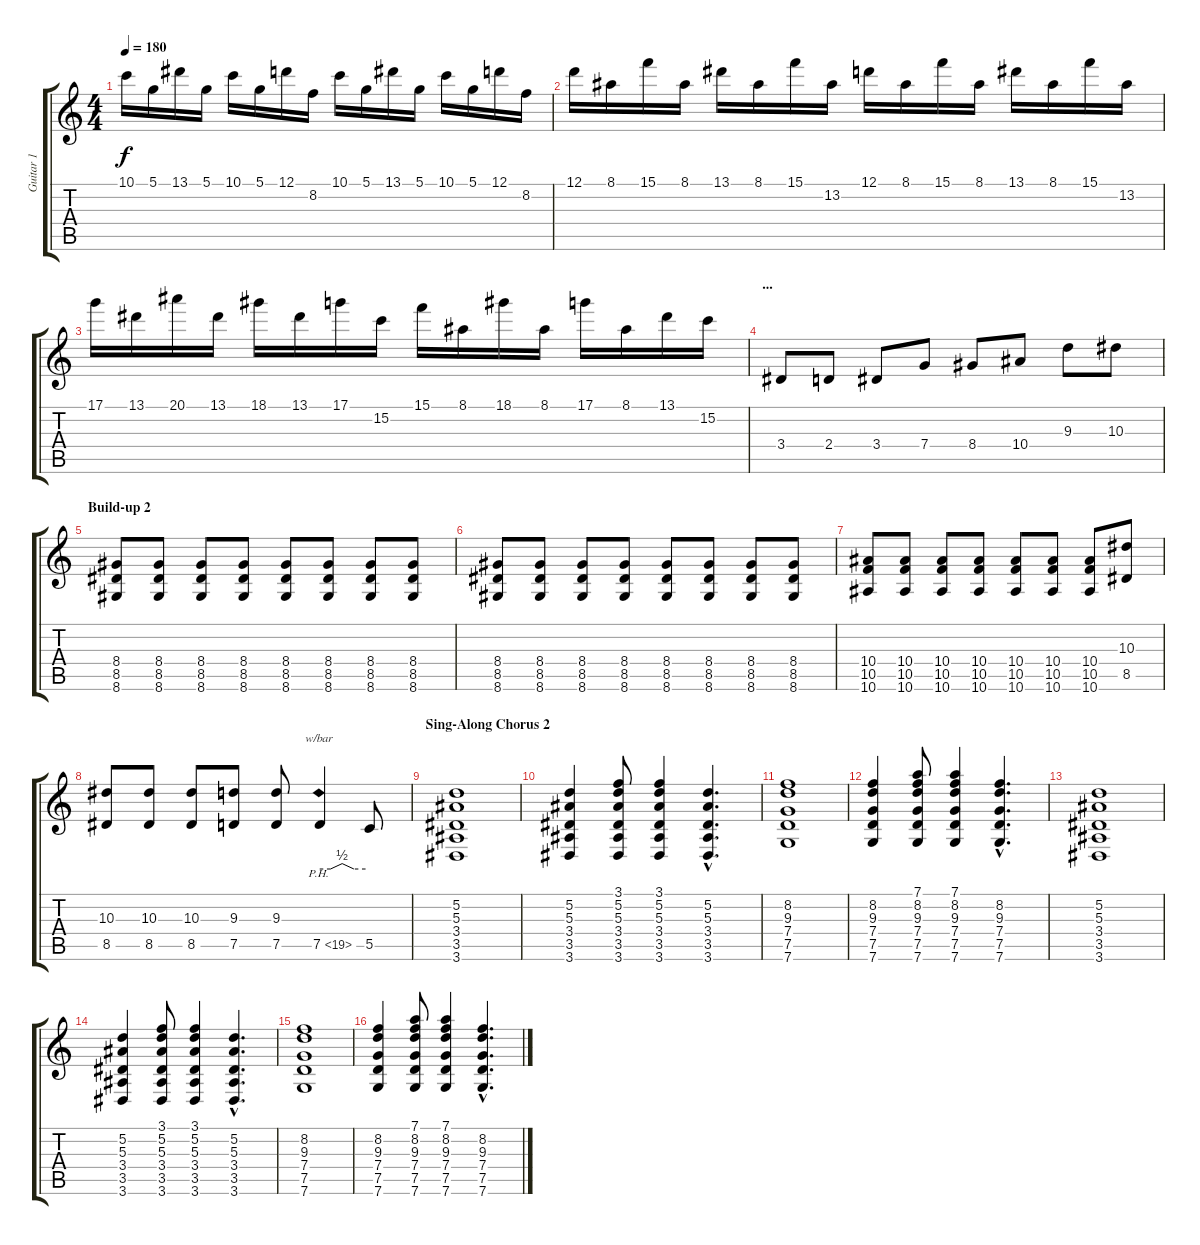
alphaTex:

\track ("Guitar 1" "Guitar 1") {instrument distortionguitar}
\staff {score tabs}
\tuning (D4 A3 F3 C3 G2 C2) {hide}
\ts (4 4)
\tempo 180
\clef g2
\ks c
10.1.16{dy f} 5.1.16 13.1.16 5.1.16 10.1.16 5.1.16 12.1.16 8.2.16 10.1.16 5.1.16 13.1.16 5.1.16 10.1.16 5.1.16 12.1.16 8.2.16 |
12.1.16 8.1.16 15.1.16 8.1.16 13.1.16 8.1.16 15.1.16 13.2.16 12.1.16 8.1.16 15.1.16 8.1.16 13.1.16 8.1.16 15.1.16 13.2.16 |
17.1.16 13.1.16 20.1.16 13.1.16 18.1.16 13.1.16 17.1.16 15.2.16 15.1.16 8.1.16 18.1.16 8.1.16 17.1.16 8.1.16 13.1.16 15.2.16 |
\section ("" "...")
3.4.8 2.4.8 3.4.8 7.4.8 8.4.8 10.4.8 9.3.8 10.3.8 |
\section ("" "Build-up 2")
(8.4 8.5 8.6).8 (8.4 8.5 8.6).8 (8.4 8.5 8.6).8 (8.4 8.5 8.6).8 (8.4 8.5 8.6).8 (8.4 8.5 8.6).8 (8.4 8.5 8.6).8 (8.4 8.5 8.6).8 |
(8.4 8.5 8.6).8 (8.4 8.5 8.6).8 (8.4 8.5 8.6).8 (8.4 8.5 8.6).8 (8.4 8.5 8.6).8 (8.4 8.5 8.6).8 (8.4 8.5 8.6).8 (8.4 8.5 8.6).8 |
(10.4 10.5 10.6).8 (10.4 10.5 10.6).8 (10.4 10.5 10.6).8 (10.4 10.5 10.6).8 (10.4 10.5 10.6).8 (10.4 10.5 10.6).8 (10.4 10.5 10.6).8 (10.3 8.5).8 |
(10.3 8.5).8 (10.3 8.5).8 (10.3 8.5).8 (9.3 7.5).8 (9.3 7.5).8 7.5{ph 12}.4{tbe (custom default 0 0 15 0 30 2 45 0 60 0) instrument guitarharmonics} 5.5.8{instrument distortionguitar} |
\section ("" "Sing-Along Chorus 2")
(5.2 5.3 3.4 3.5 3.6).1 |
(5.2 5.3 3.4 3.5 3.6).4 (3.1 5.2 5.3 3.4 3.5 3.6).8 (3.1 5.2 5.3 3.4 3.5 3.6).4 (5.2{hac} 5.3{hac} 3.4{hac} 3.5{hac} 3.6{hac}).4{d} |
(8.2 9.3 7.4 7.5 7.6).1 |
(8.2 9.3 7.4 7.5 7.6).4 (7.1 8.2 9.3 7.4 7.5 7.6).8 (7.1 8.2 9.3 7.4 7.5 7.6).4 (8.2{hac} 9.3{hac} 7.4{hac} 7.5{hac} 7.6{hac}).4{d} |
(5.2 5.3 3.4 3.5 3.6).1 |
(5.2 5.3 3.4 3.5 3.6).4 (3.1 5.2 5.3 3.4 3.5 3.6).8 (3.1 5.2 5.3 3.4 3.5 3.6).4 (5.2{hac} 5.3{hac} 3.4{hac} 3.5{hac} 3.6{hac}).4{d} |
(8.2 9.3 7.4 7.5 7.6).1 |
(8.2 9.3 7.4 7.5 7.6).4 (7.1 8.2 9.3 7.4 7.5 7.6).8 (7.1 8.2 9.3 7.4 7.5 7.6).4 (8.2{hac} 9.3{hac} 7.4{hac} 7.5{hac} 7.6{hac}).4{d}
